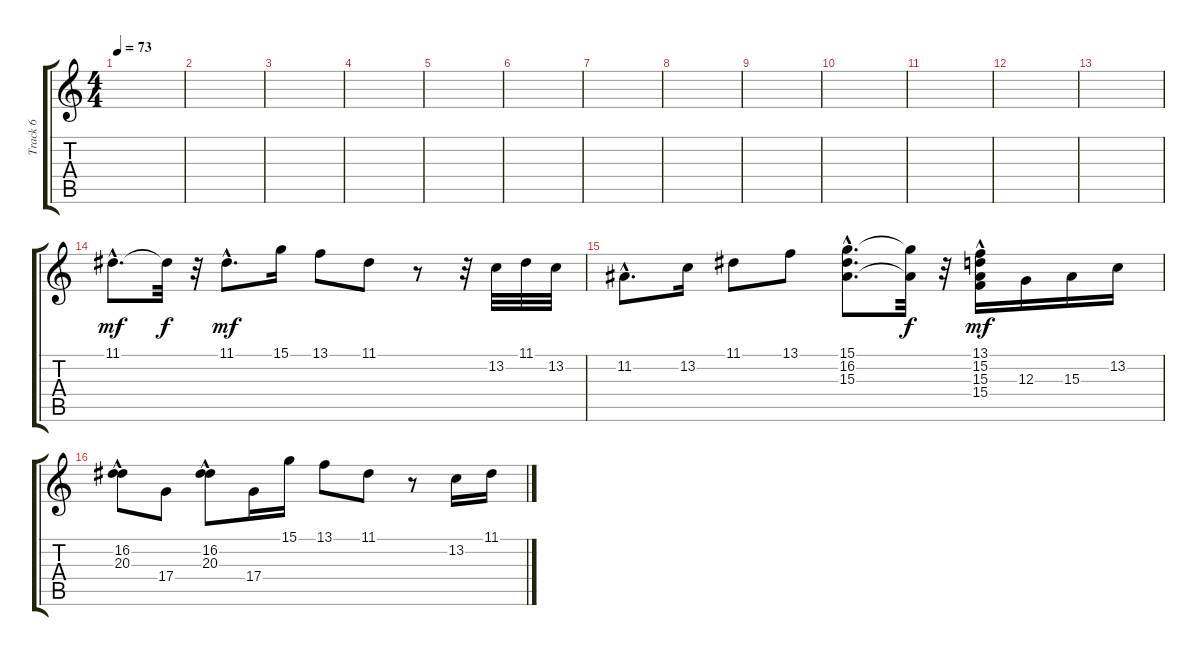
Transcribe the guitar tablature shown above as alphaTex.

\track ("Track 6" "Track 6") {instrument harpsichord}
\staff {score tabs}
\tuning (E4 B3 G3 D3 A2 E2) {hide}
\ts (4 4)
\tempo 73
\clef g2
\ks c
|
|
|
|
|
|
|
|
|
|
|
|
|
11.1{hac}.8{d dy mf volume 16 instrument harpsichord} 11.1{t}.32{dy f} r.32 11.1{hac}.8{d dy mf} 15.1.16 13.1.8 11.1.8 r.8 r.32 13.2.32 11.1.32 13.2.32 |
11.2{hac}.8{d} 13.2.16 11.1.8 13.1.8 (15.1{hac} 16.2 15.3{hac}).8{d} (15.1{t} 15.3{t}).32{dy f} r.32 (13.1{hac} 15.2 15.3 15.4).16{dy mf} 12.3.16 15.3.16 13.2.16 |
(16.2{hac} 20.3{hac}).8 17.4.8 (16.2{hac} 20.3{hac}).8 17.4.16 15.1.16 13.1.8 11.1.8 r.8 13.2.16 11.1.16
